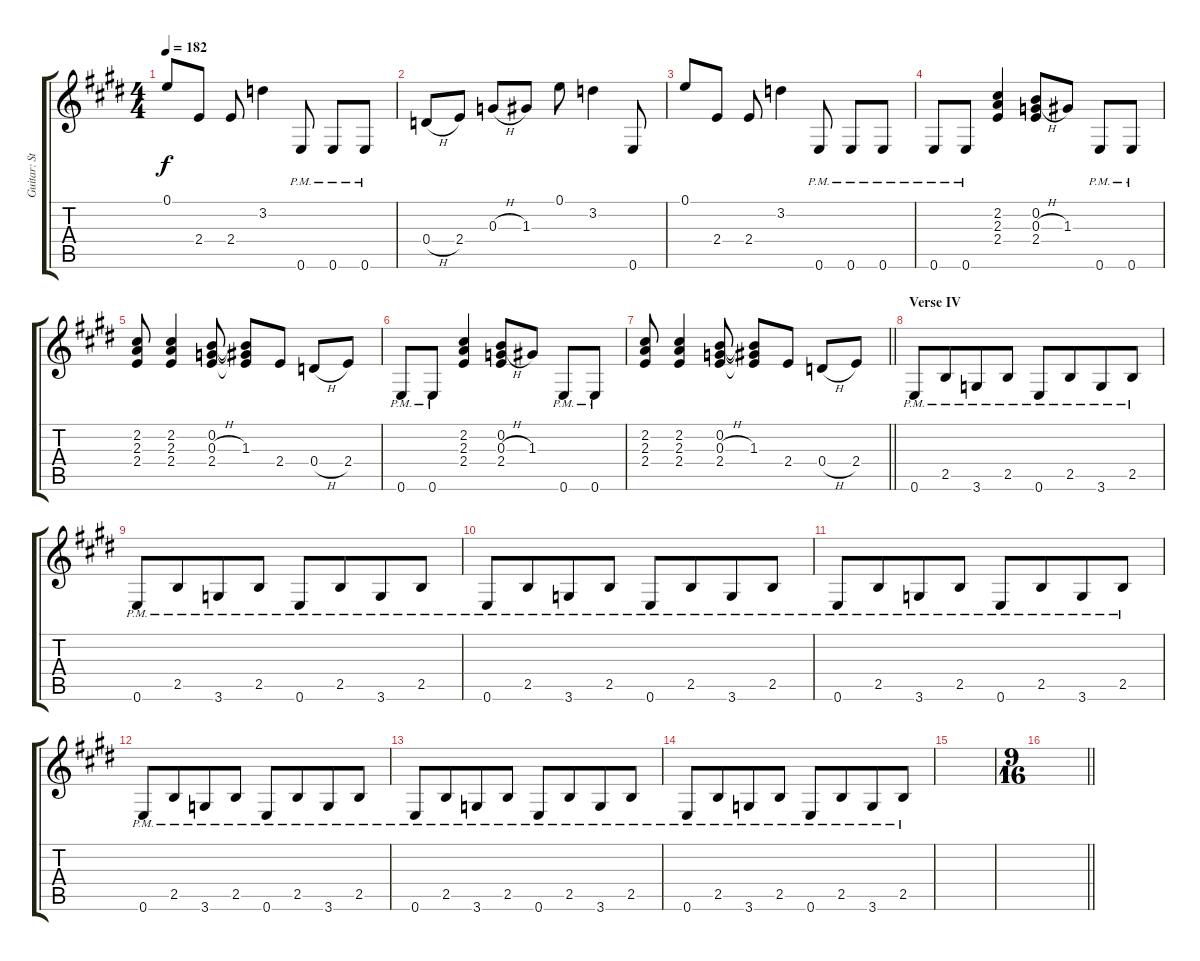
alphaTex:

\track ("Guitar: Steve" "Guitar: St") {instrument distortionguitar}
\staff {score tabs}
\tuning (E4 B3 G3 D3 A2 E2) {hide}
\ts (4 4)
\tempo 182
\clef g2
\ks e
0.1.8{dy f} 2.4.8 2.4.8 3.2.4 0.6{pm}.8 0.6{pm}.8 0.6{pm}.8 |
0.4{h}.8 2.4.8 0.3{h}.8 1.3.8 0.1.8 3.2.4 0.6.8 |
0.1.8 2.4.8 2.4.8 3.2.4 0.6{pm}.8 0.6{pm}.8 0.6{pm}.8 |
0.6{pm}.8 0.6{pm}.8 (2.2 2.3 2.4).4 (0.2 0.3{h} 2.4).8 1.3.8 0.6{pm}.8 0.6{pm}.8 |
(2.2 2.3 2.4).8 (2.2 2.3 2.4).4 (0.2 0.3{h} 2.4).8 (0.2{t} 1.3 2.4{t}).8 2.4.8 0.4{h}.8 2.4.8 |
0.6{pm}.8 0.6{pm}.8 (2.2 2.3 2.4).4 (0.2 0.3{h} 2.4).8 1.3.8 0.6{pm}.8 0.6{pm}.8 |
\barLineRight lightlight
(2.2 2.3 2.4).8 (2.2 2.3 2.4).4 (0.2 0.3{h} 2.4).8 (0.2{t} 1.3 2.4{t}).8 2.4.8 0.4{h}.8 2.4.8 |
\section ("" "Verse IV")
0.6{pm}.8 2.5{pm}.8{beam merge} 3.6{pm}.8 2.5{pm}.8 0.6{pm}.8 2.5{pm}.8{beam merge} 3.6{pm}.8 2.5{pm}.8 |
0.6{pm}.8 2.5{pm}.8{beam merge} 3.6{pm}.8 2.5{pm}.8 0.6{pm}.8 2.5{pm}.8{beam merge} 3.6{pm}.8 2.5{pm}.8 |
0.6{pm}.8 2.5{pm}.8{beam merge} 3.6{pm}.8 2.5{pm}.8 0.6{pm}.8 2.5{pm}.8{beam merge} 3.6{pm}.8 2.5{pm}.8 |
0.6{pm}.8 2.5{pm}.8{beam merge} 3.6{pm}.8 2.5{pm}.8 0.6{pm}.8 2.5{pm}.8{beam merge} 3.6{pm}.8 2.5{pm}.8 |
0.6{pm}.8 2.5{pm}.8{beam merge} 3.6{pm}.8 2.5{pm}.8 0.6{pm}.8 2.5{pm}.8{beam merge} 3.6{pm}.8 2.5{pm}.8 |
0.6{pm}.8 2.5{pm}.8{beam merge} 3.6{pm}.8 2.5{pm}.8 0.6{pm}.8 2.5{pm}.8{beam merge} 3.6{pm}.8 2.5{pm}.8 |
0.6{pm}.8 2.5{pm}.8{beam merge} 3.6{pm}.8 2.5{pm}.8 0.6{pm}.8 2.5{pm}.8{beam merge} 3.6{pm}.8 2.5{pm}.8 |
|
\ts (9 16)
\barLineRight lightlight
